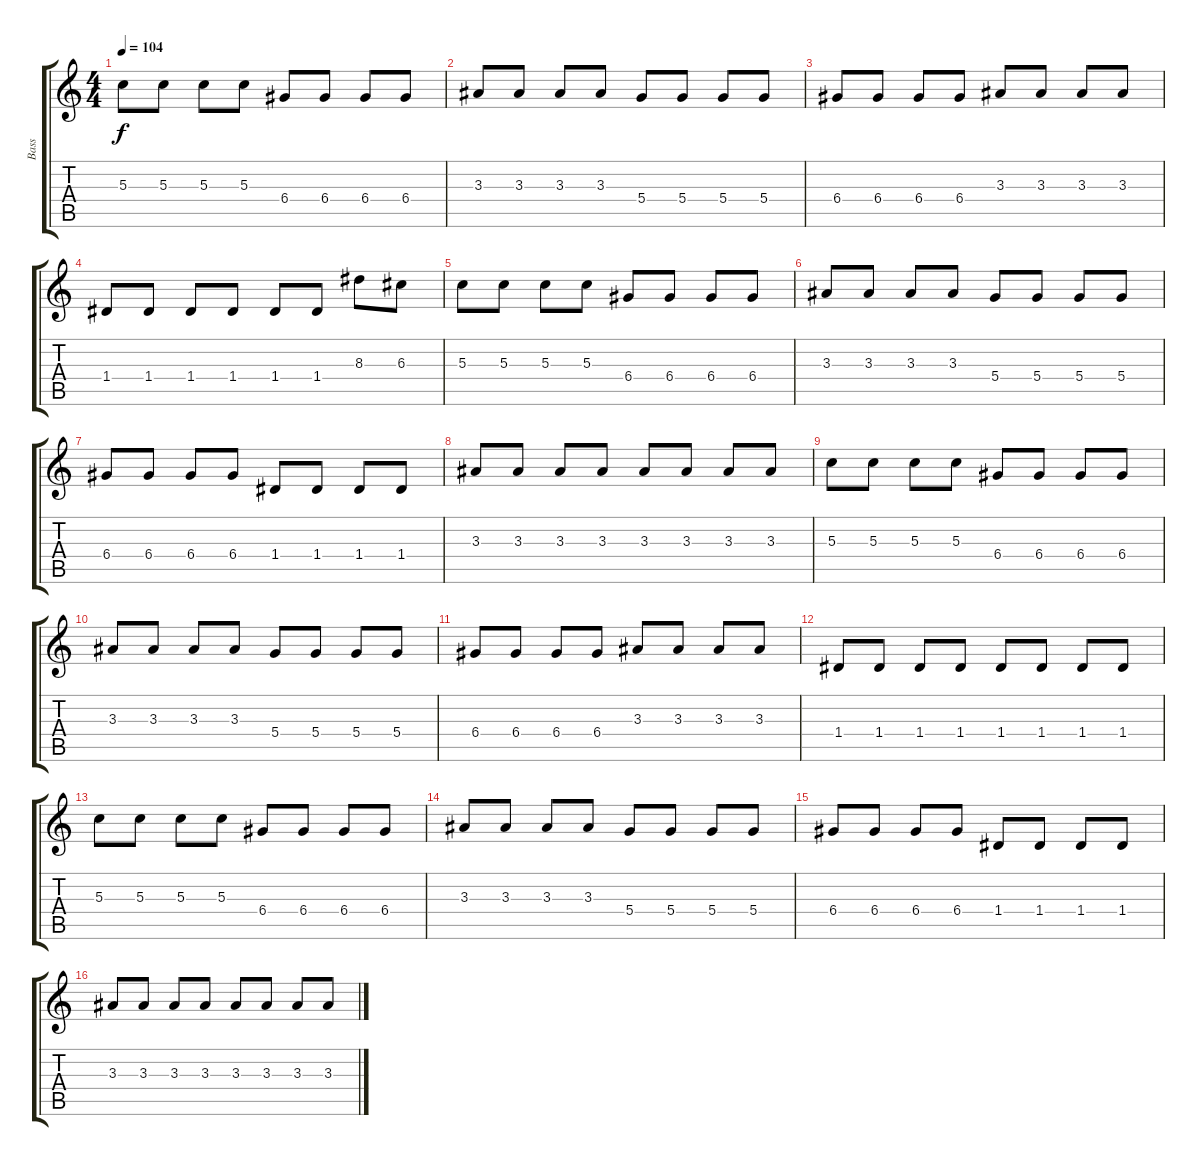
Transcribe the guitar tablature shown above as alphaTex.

\track ("Bass" "Bass") {instrument fretlessbass}
\staff {score tabs}
\tuning (E4 B3 G3 D3 A2 E2) {hide}
\ts (4 4)
\tempo 104
\clef g2
\ks c
5.3.8{dy f} 5.3.8 5.3.8 5.3.8 6.4.8 6.4.8 6.4.8 6.4.8 |
3.3.8 3.3.8 3.3.8 3.3.8 5.4.8 5.4.8 5.4.8 5.4.8 |
6.4.8 6.4.8 6.4.8 6.4.8 3.3.8 3.3.8 3.3.8 3.3.8 |
1.4.8 1.4.8 1.4.8 1.4.8 1.4.8 1.4.8 8.3.8 6.3.8 |
5.3.8 5.3.8 5.3.8 5.3.8 6.4.8 6.4.8 6.4.8 6.4.8 |
3.3.8 3.3.8 3.3.8 3.3.8 5.4.8 5.4.8 5.4.8 5.4.8 |
6.4.8 6.4.8 6.4.8 6.4.8 1.4.8 1.4.8 1.4.8 1.4.8 |
3.3.8 3.3.8 3.3.8 3.3.8 3.3.8 3.3.8 3.3.8 3.3.8 |
5.3.8 5.3.8 5.3.8 5.3.8 6.4.8 6.4.8 6.4.8 6.4.8 |
3.3.8 3.3.8 3.3.8 3.3.8 5.4.8 5.4.8 5.4.8 5.4.8 |
6.4.8 6.4.8 6.4.8 6.4.8 3.3.8 3.3.8 3.3.8 3.3.8 |
1.4.8 1.4.8 1.4.8 1.4.8 1.4.8 1.4.8 1.4.8 1.4.8 |
5.3.8 5.3.8 5.3.8 5.3.8 6.4.8 6.4.8 6.4.8 6.4.8 |
3.3.8 3.3.8 3.3.8 3.3.8 5.4.8 5.4.8 5.4.8 5.4.8 |
6.4.8 6.4.8 6.4.8 6.4.8 1.4.8 1.4.8 1.4.8 1.4.8 |
3.3.8 3.3.8 3.3.8 3.3.8 3.3.8 3.3.8 3.3.8 3.3.8
